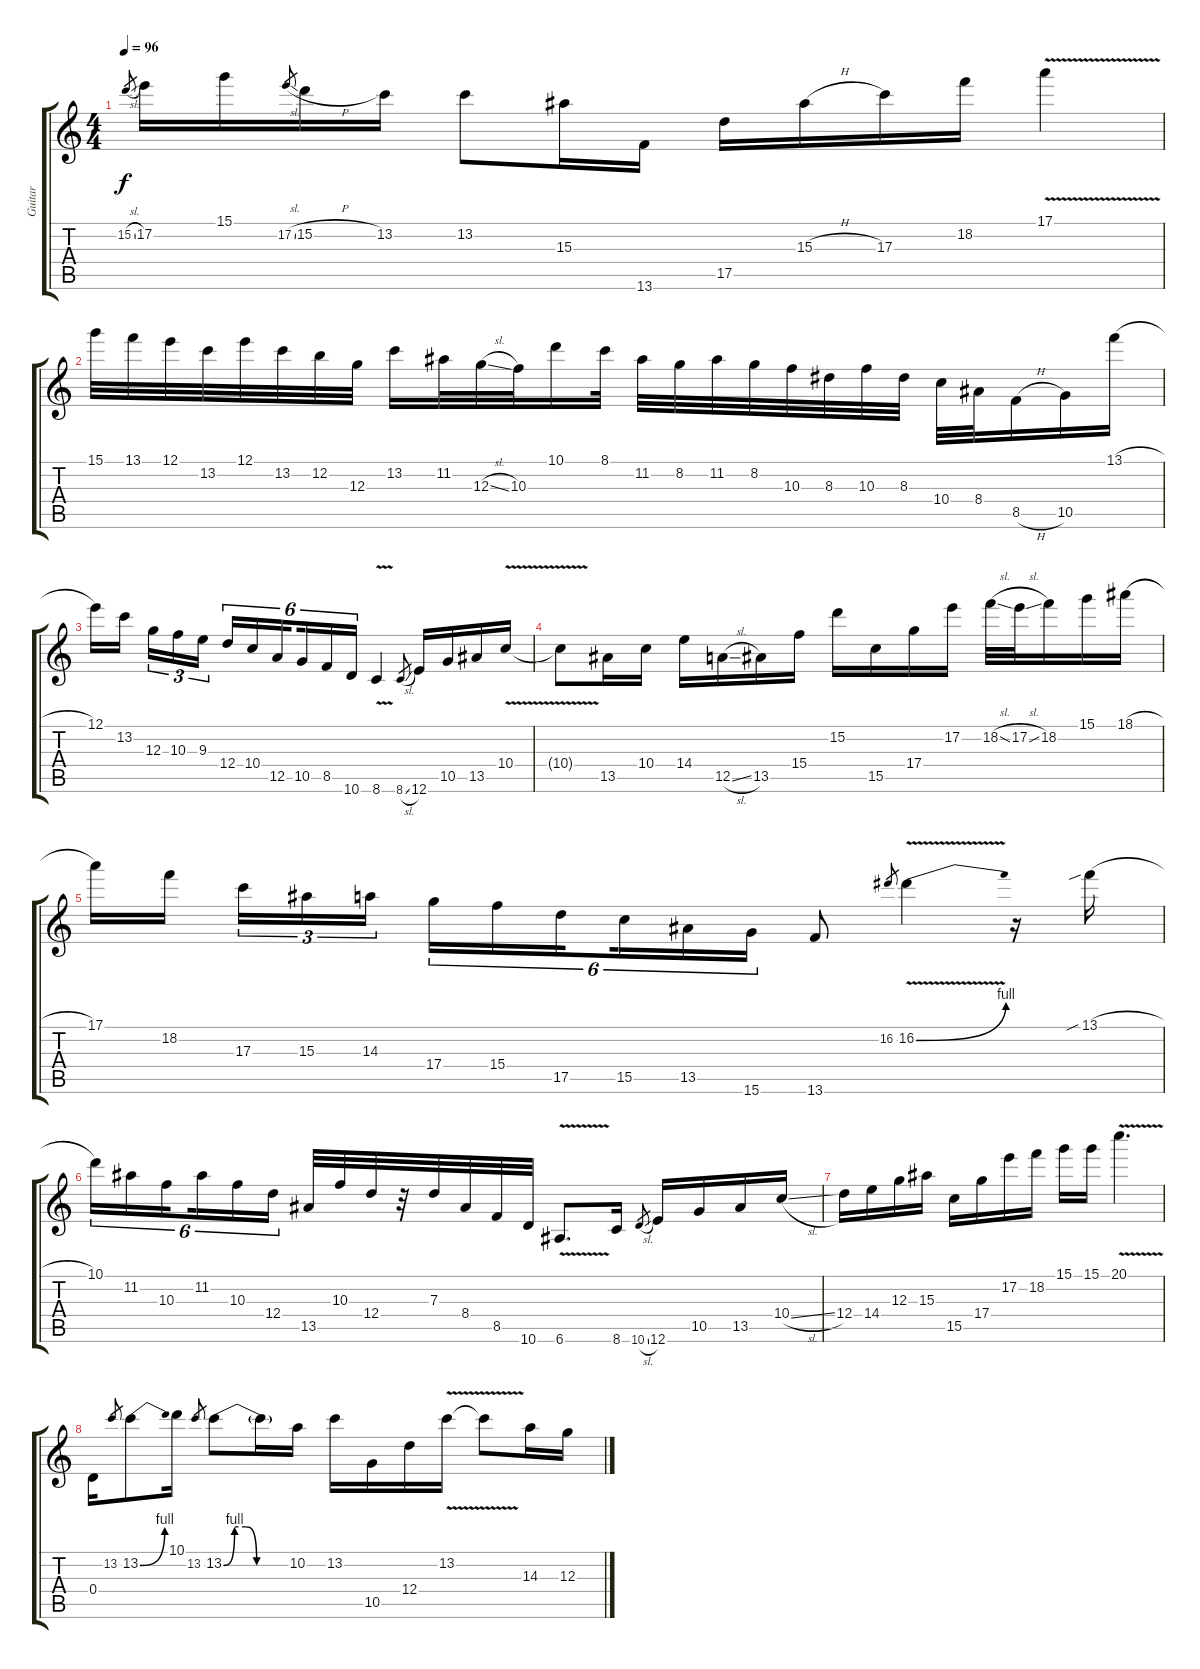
\track ("Guitar" "Guitar") {instrument overdrivenguitar}
\staff {score tabs}
\tuning (E4 B3 G3 D3 A2 E2) {hide}
\ts (4 4)
\tempo 96
\clef g2
\ks c
15.2{sl}.8{gr dy f} 17.2.16 15.1.16 17.2{sl}.8{gr} 15.2{h}.16 13.2.16 13.2.8 15.3.16 13.6.16 17.5.16 15.3{h}.16 17.3.16 18.2.16 17.1{v}.4 |
15.1.32 13.1.32 12.1.32 13.2.32 12.1.32 13.2.32 12.2.32 12.3.32 13.2.16 11.2.32 12.3{sl}.32 10.3.32 10.1.16 8.1.32 11.2.32 8.2.32 11.2.32 8.2.32 10.3.32 8.3.32 10.3.32 8.3.32 10.4.32 8.4.32 8.5{h}.16 10.5.16 13.1{h}.16 |
12.1.16 13.2.16{beam splitsecondary} 12.3.16{tu (3 2)} 10.3.16{tu (3 2)} 9.3.16{tu (3 2)} 12.4.16{tu (6 4)} 10.4.16{tu (6 4)} 12.5.16{tu (6 4) beam splitsecondary} 10.5.16{tu (6 4)} 8.5.16{tu (6 4)} 10.6.16{tu (6 4)} 8.6{v}.4 8.6{sl}.8{gr} 12.6.16 10.5.16 13.5.16 10.4{v}.16 |
10.4{t}.8 13.5.16 10.4.16 14.4.16 12.5{sl}.16 13.5.16 15.4.16 15.2.16 15.5.16 17.4.16 17.2.16 18.2{sl}.32 17.2{sl}.32 18.2.16 15.1.16 18.1{h}.16 |
17.1.16 18.2.16{beam splitsecondary} 17.3.16{tu (3 2)} 15.3.16{tu (3 2)} 14.3.16{tu (3 2)} 17.4.16{tu (6 4)} 15.4.16{tu (6 4)} 17.5.16{tu (6 4) beam splitsecondary} 15.5.16{tu (6 4)} 13.5.16{tu (6 4)} 15.6.16{tu (6 4)} 13.6.8 16.2.8{gr} 16.2{be (bend 0 0 60 4) v}.4 r.16 13.1{sib h}.16 |
10.1.16{tu (6 4)} 11.2.16{tu (6 4)} 10.3.16{tu (6 4) beam splitsecondary} 11.2.16{tu (6 4)} 10.3.16{tu (6 4)} 12.4.16{tu (6 4)} 13.5.32 10.3.32 12.4.32 r.32 7.3.32 8.4.32 8.5.32 10.6.32 6.6{v}.8{d} 8.6.16 10.6{sl}.8{gr} 12.6.16 10.5.16 13.5.16 10.4{sl}.16 |
12.4.16 14.4.16 12.3.16 15.3.16 15.5.16 17.4.16 17.2.16 18.2.16 15.1.16 15.1.16 20.1{v}.4{d} |
0.4.16 13.2.8{gr} 13.2{be (bend 0 0 60 4)}.8 10.1.16 13.2.8{gr} 13.2{be (custom 0 0 10 4 20 4 30 0 60 0)}.8 13.2{t}.16 10.2.16 13.2.16 10.5.16 12.4.16 13.2{v}.16 13.2{t}.8 14.3.16 12.3.16
